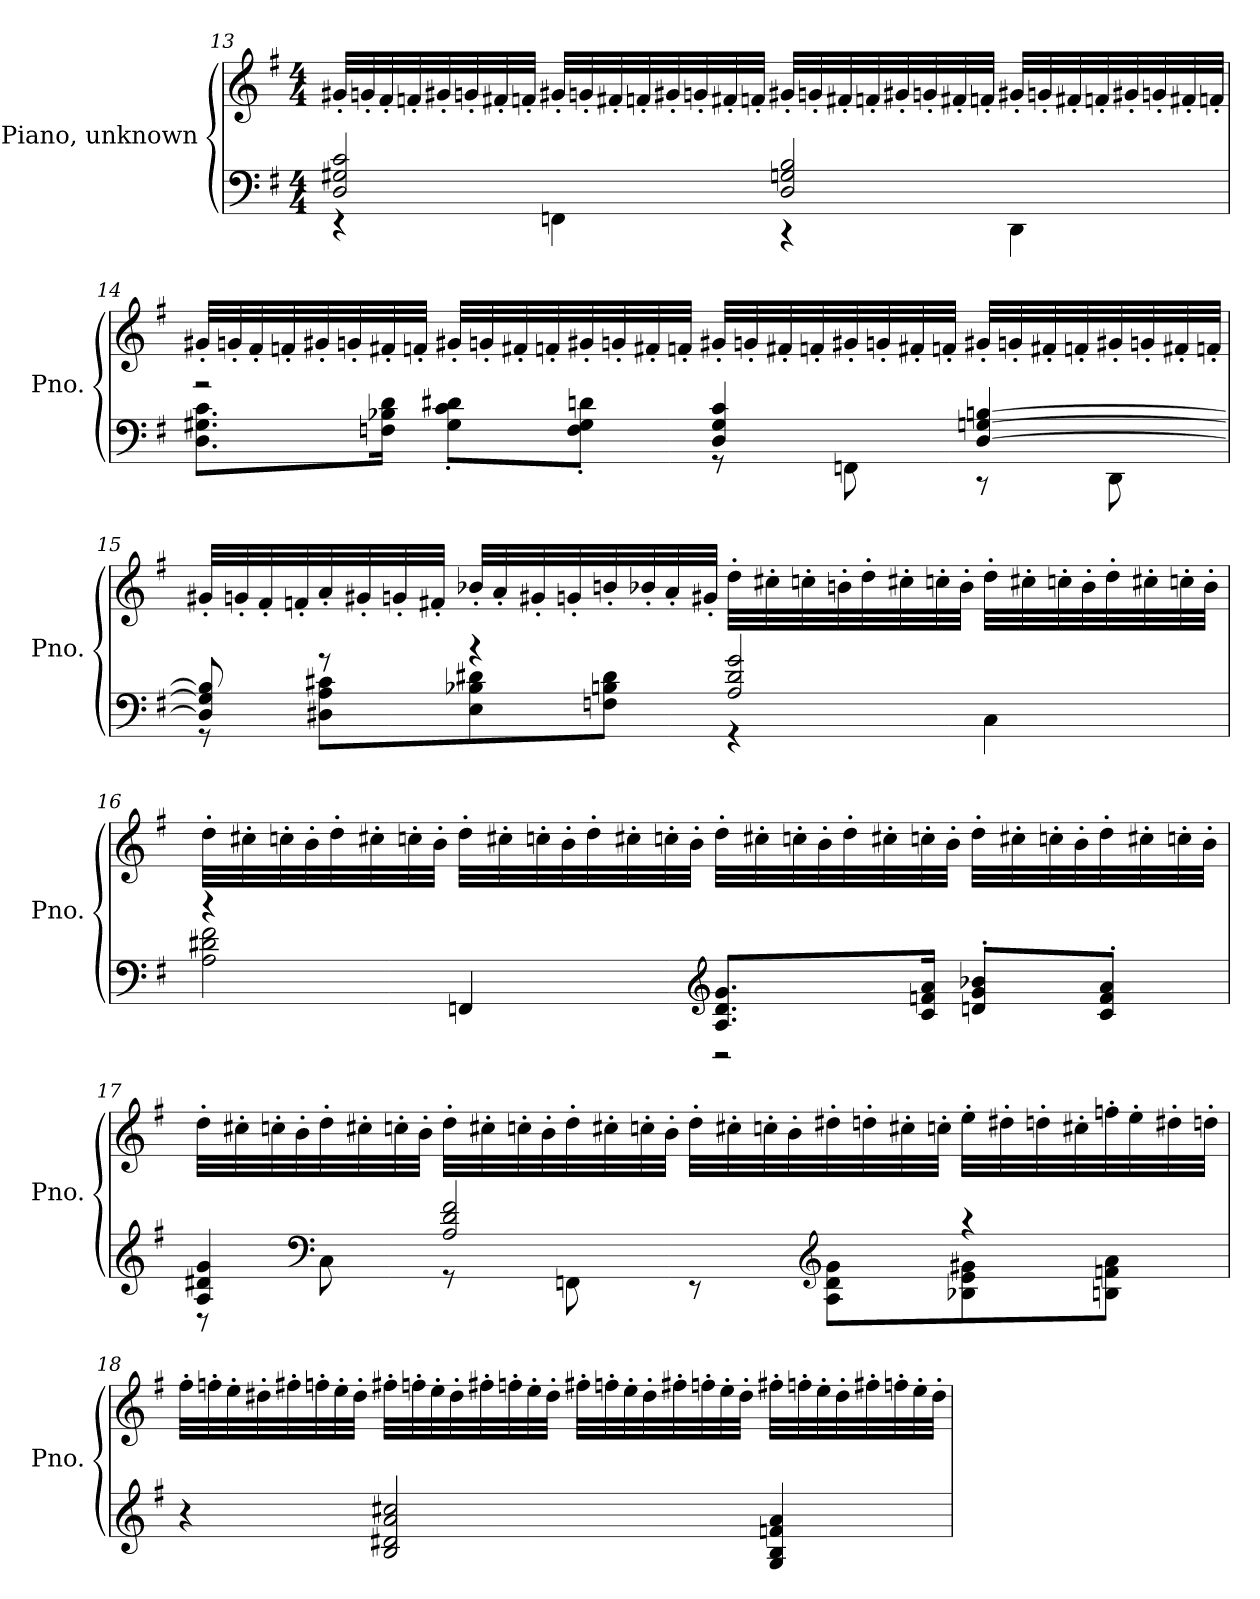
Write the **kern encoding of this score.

**kern	**kern
*part1	*part1
*staff2	*staff1
*I"Piano, unknown	*
*I'Pno.	*
!!LO:PB:g=z
*clefF4	*clefG2
*k[f#]	*k[f#]
*M4/4	*M4/4
=13	=13
*^	*
2D/ 2G#X/ 2c/	4r	32g#X'/LLL
.	.	32gn'/
.	.	32f#'/
.	.	32fn'/
.	.	32g#X'/
.	.	32gn'/
.	.	32f#X'/
.	.	32fn'/JJJ
.	4FFn\	32g#X'/LLL
.	.	32gn'/
.	.	32f#X'/
.	.	32fn'/
.	.	32g#X'/
.	.	32gn'/
.	.	32f#X'/
.	.	32fn'/JJJ
2D/ 2Gn/ 2B/	4r	32g#X'/LLL
.	.	32gn'/
.	.	32f#X'/
.	.	32fn'/
.	.	32g#X'/
.	.	32gn'/
.	.	32f#X'/
.	.	32fn'/JJJ
.	4DD\	32g#X'/LLL
.	.	32gn'/
.	.	32f#X'/
.	.	32fn'/
.	.	32g#X'/
.	.	32gn'/
.	.	32f#X'/
.	.	32fn'/JJJ
!!LO:LB:g=z
=14	=14	=14
2r	8.D\ 8.G#X\ 8.c\L	32g#X'/LLL
.	.	32gn'/
.	.	32f#'/
.	.	32fn'/
.	.	32g#X'/
.	.	32gn'/
.	16Fn\ 16B-X\ 16d\Jk	32f#X'/
.	.	32fn'/JJJ
.	8G#\' 8c\' 8d#X\'L	32g#X'/LLL
.	.	32gn'/
.	.	32f#X'/
.	.	32fn'/
.	8F\' 8G#\' 8dn\'J	32g#X'/
.	.	32gn'/
.	.	32f#X'/
.	.	32fn'/JJJ
4D/ 4G#/ 4c/	8r	32g#X'/LLL
.	.	32gn'/
.	.	32f#X'/
.	.	32fn'/
.	8FFn\	32g#X'/
.	.	32gn'/
.	.	32f#X'/
.	.	32fn'/JJJ
[4D/ [4Gn/ [4Bn/	8r	32g#X'/LLL
.	.	32gn'/
.	.	32f#X'/
.	.	32fn'/
.	8DD\	32g#X'/
.	.	32gn'/
.	.	32f#X'/
.	.	32fn'/JJJ
!!LO:LB:g=z
=15	=15	=15
8D/] 8G/] 8B/]	8r	32g#X'/LLL
.	.	32gn'/
.	.	32f#'/
.	.	32fn'/
8r	8D#X\ 8A\ 8c#X\L	32a'/
.	.	32g#X'/
.	.	32gn'/
.	.	32f#X'/JJJ
4r	8E\ 8B-X\ 8d#X\	32b-X'/LLL
.	.	32a'/
.	.	32g#X'/
.	.	32gn'/
.	8Fn\ 8Bn\ 8d#\J	32bn'/
.	.	32b-X'/
.	.	32a'/
.	.	32g#X'/JJJ
2A/ 2d#/ 2g/	4r	32dd'\LLL
.	.	32cc#X'\
.	.	32ccn'\
.	.	32bn'\
.	.	32dd'\
.	.	32cc#X'\
.	.	32ccn'\
.	.	32b'\JJJ
.	4C\	32dd'\LLL
.	.	32cc#X'\
.	.	32ccn'\
.	.	32b'\
.	.	32dd'\
.	.	32cc#X'\
.	.	32ccn'\
.	.	32b'\JJJ
!!LO:LB:g=z
=16	=16	=16
4r	2A\ 2d#X\ 2f#\	32dd'\LLL
.	.	32cc#X'\
.	.	32ccn'\
.	.	32b'\
.	.	32dd'\
.	.	32cc#X'\
.	.	32ccn'\
.	.	32b'\JJJ
4FFn/	.	32dd'\LLL
.	.	32cc#X'\
.	.	32ccn'\
.	.	32b'\
.	.	32dd'\
.	.	32cc#X'\
.	.	32ccn'\
.	.	32b'\JJJ
*clefG2	*	*
8.A/ 8.d#/ 8.g/L	2r	32dd'\LLL
.	.	32cc#X'\
.	.	32ccn'\
.	.	32b'\
.	.	32dd'\
.	.	32cc#X'\
16c/ 16fn/ 16a/Jk	.	32ccn'\
.	.	32b'\JJJ
8dn/' 8g/' 8b-X/'L	.	32dd'\LLL
.	.	32cc#X'\
.	.	32ccn'\
.	.	32b'\
8c/' 8f/' 8a/'J	.	32dd'\
.	.	32cc#X'\
.	.	32ccn'\
.	.	32b'\JJJ
!!LO:LB:g=z
=17	=17	=17
4A/ 4d#X/ 4g/	8r	32dd'\LLL
.	.	32cc#X'\
.	.	32ccn'\
.	.	32b'\
*clefF4	*	*
.	8C\	32dd'\
.	.	32cc#X'\
.	.	32ccn'\
.	.	32b'\JJJ
2A/ 2d#/ 2f#/	8r	32dd'\LLL
.	.	32cc#X'\
.	.	32ccn'\
.	.	32b'\
.	8FFn\	32dd'\
.	.	32cc#X'\
.	.	32ccn'\
.	.	32b'\JJJ
.	8r	32dd'\LLL
.	.	32cc#X'\
.	.	32ccn'\
.	.	32b'\
*clefG2	*	*
.	8A\ 8d#\ 8g\L	32dd#X'\
.	.	32ddn'\
.	.	32cc#X'\
.	.	32ccn'\JJJ
4r	8B-X\ 8e\ 8g#X\	32ee'\LLL
.	.	32dd#X'\
.	.	32ddn'\
.	.	32cc#X'\
.	8Bn\ 8fn\ 8a\J	32ffn'\
.	.	32ee'\
.	.	32dd#X'\
.	.	32ddn'\JJJ
*v	*v	*
!!LO:LB:g=z
=18	=18
4r	32ff#'\LLL
.	32ffn'\
.	32ee'\
.	32dd#X'\
.	32ff#X'\
.	32ffn'\
.	32ee'\
.	32dd#'\JJJ
2B/ 2d#X/ 2a/ 2cc#X/	32ff#X'\LLL
.	32ffn'\
.	32ee'\
.	32dd#'\
.	32ff#X'\
.	32ffn'\
.	32ee'\
.	32dd#'\JJJ
.	32ff#X'\LLL
.	32ffn'\
.	32ee'\
.	32dd#'\
.	32ff#X'\
.	32ffn'\
.	32ee'\
.	32dd#'\JJJ
4G/ 4B/ 4fn/ 4a/	32ff#X'\LLL
.	32ffn'\
.	32ee'\
.	32dd#'\
.	32ff#X'\
.	32ffn'\
.	32ee'\
.	32dd#'\JJJ
=	=
*-	*-
